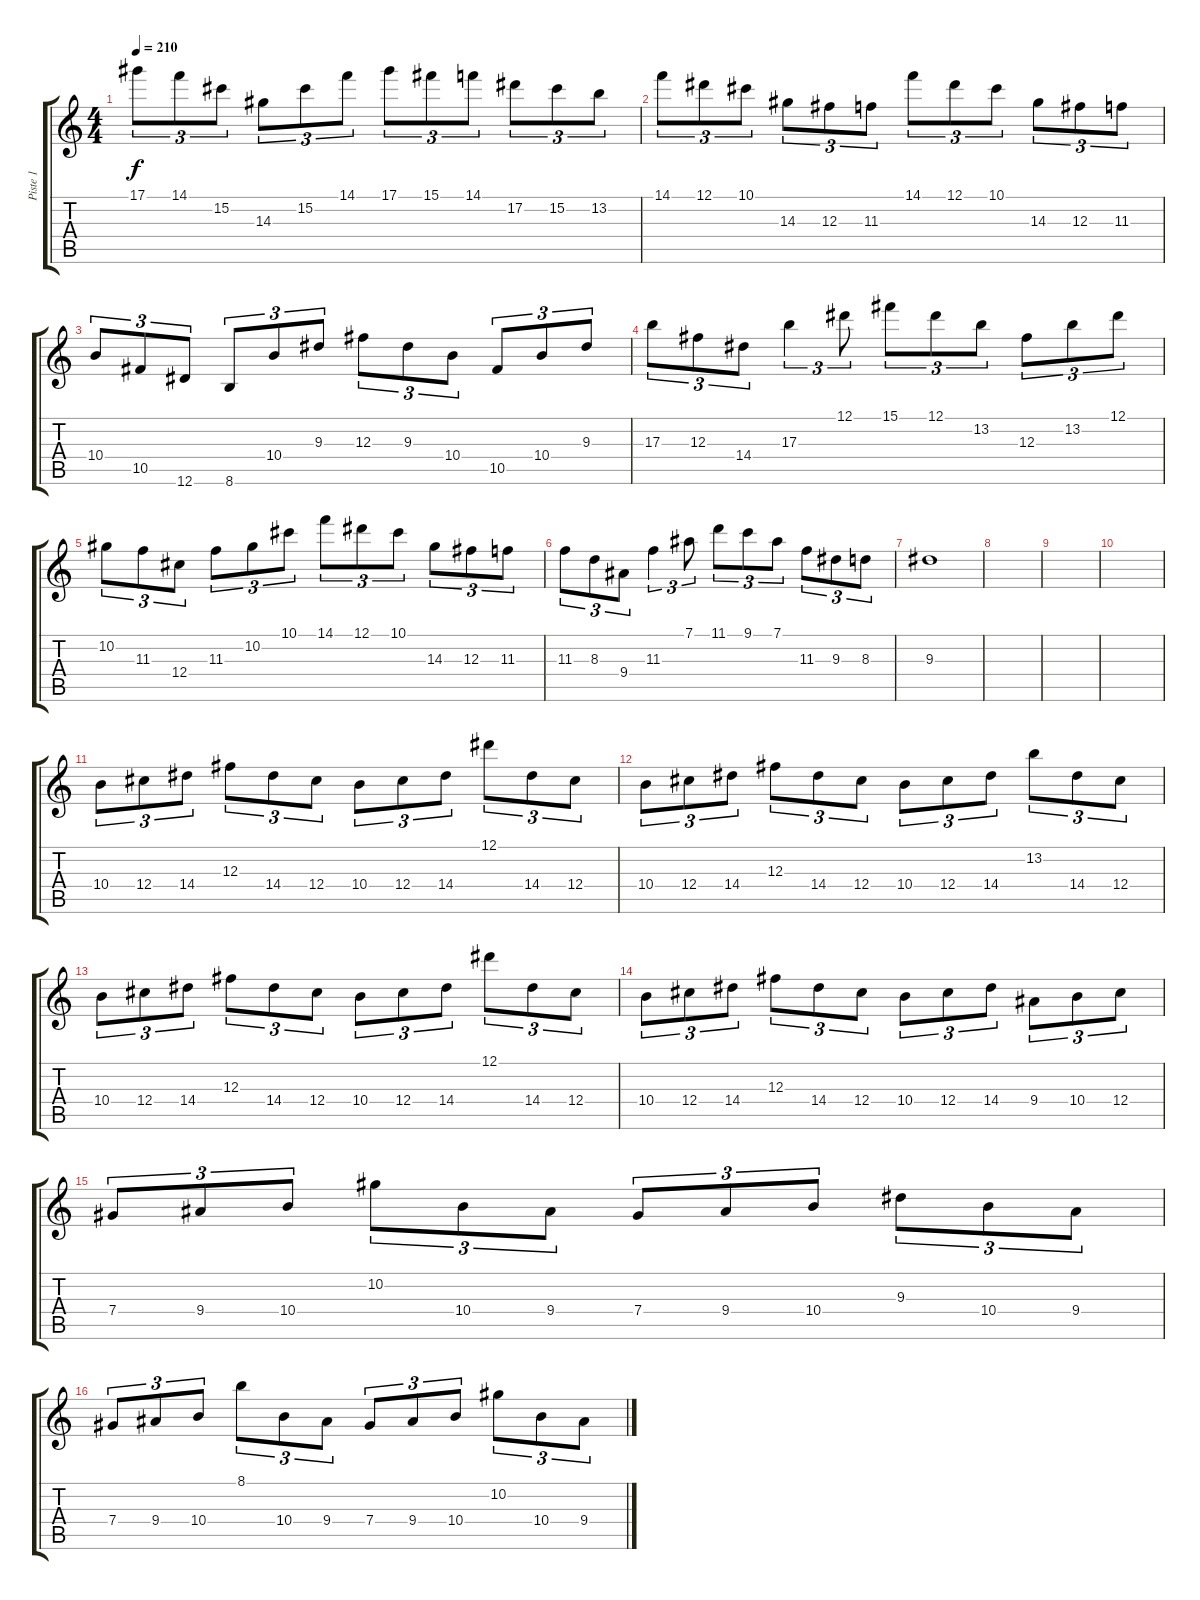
\track ("Piste 1" "Piste 1") {instrument overdrivenguitar}
\staff {score tabs}
\tuning (Eb4 Bb3 Gb3 Db3 Ab2 Eb2) {hide}
\ts (4 4)
\tempo 210
\clef g2
\ks c
17.1.8{tu (3 2) dy f} 14.1.8{tu (3 2)} 15.2.8{tu (3 2)} 14.3.8{tu (3 2)} 15.2.8{tu (3 2)} 14.1.8{tu (3 2)} 17.1.8{tu (3 2)} 15.1.8{tu (3 2)} 14.1.8{tu (3 2)} 17.2.8{tu (3 2)} 15.2.8{tu (3 2)} 13.2.8{tu (3 2)} |
14.1.8{tu (3 2)} 12.1.8{tu (3 2)} 10.1.8{tu (3 2)} 14.3.8{tu (3 2)} 12.3.8{tu (3 2)} 11.3.8{tu (3 2)} 14.1.8{tu (3 2)} 12.1.8{tu (3 2)} 10.1.8{tu (3 2)} 14.3.8{tu (3 2)} 12.3.8{tu (3 2)} 11.3.8{tu (3 2)} |
10.4.8{tu (3 2)} 10.5.8{tu (3 2)} 12.6.8{tu (3 2)} 8.6.8{tu (3 2)} 10.4.8{tu (3 2)} 9.3.8{tu (3 2)} 12.3.8{tu (3 2)} 9.3.8{tu (3 2)} 10.4.8{tu (3 2)} 10.5.8{tu (3 2)} 10.4.8{tu (3 2)} 9.3.8{tu (3 2)} |
17.3.8{tu (3 2)} 12.3.8{tu (3 2)} 14.4.8{tu (3 2)} 17.3.4{tu (3 2)} 12.1.8{tu (3 2)} 15.1.8{tu (3 2)} 12.1.8{tu (3 2)} 13.2.8{tu (3 2)} 12.3.8{tu (3 2)} 13.2.8{tu (3 2)} 12.1.8{tu (3 2)} |
10.2.8{tu (3 2)} 11.3.8{tu (3 2)} 12.4.8{tu (3 2)} 11.3.8{tu (3 2)} 10.2.8{tu (3 2)} 10.1.8{tu (3 2)} 14.1.8{tu (3 2)} 12.1.8{tu (3 2)} 10.1.8{tu (3 2)} 14.3.8{tu (3 2)} 12.3.8{tu (3 2)} 11.3.8{tu (3 2)} |
11.3.8{tu (3 2)} 8.3.8{tu (3 2)} 9.4.8{tu (3 2)} 11.3.4{tu (3 2)} 7.1.8{tu (3 2)} 11.1.8{tu (3 2)} 9.1.8{tu (3 2)} 7.1.8{tu (3 2)} 11.3.8{tu (3 2)} 9.3.8{tu (3 2)} 8.3.8{tu (3 2)} |
9.3.1 |
|
|
|
10.4.8{tu (3 2)} 12.4.8{tu (3 2)} 14.4.8{tu (3 2)} 12.3.8{tu (3 2)} 14.4.8{tu (3 2)} 12.4.8{tu (3 2)} 10.4.8{tu (3 2)} 12.4.8{tu (3 2)} 14.4.8{tu (3 2)} 12.1.8{tu (3 2)} 14.4.8{tu (3 2)} 12.4.8{tu (3 2)} |
10.4.8{tu (3 2)} 12.4.8{tu (3 2)} 14.4.8{tu (3 2)} 12.3.8{tu (3 2)} 14.4.8{tu (3 2)} 12.4.8{tu (3 2)} 10.4.8{tu (3 2)} 12.4.8{tu (3 2)} 14.4.8{tu (3 2)} 13.2.8{tu (3 2)} 14.4.8{tu (3 2)} 12.4.8{tu (3 2)} |
10.4.8{tu (3 2)} 12.4.8{tu (3 2)} 14.4.8{tu (3 2)} 12.3.8{tu (3 2)} 14.4.8{tu (3 2)} 12.4.8{tu (3 2)} 10.4.8{tu (3 2)} 12.4.8{tu (3 2)} 14.4.8{tu (3 2)} 12.1.8{tu (3 2)} 14.4.8{tu (3 2)} 12.4.8{tu (3 2)} |
10.4.8{tu (3 2)} 12.4.8{tu (3 2)} 14.4.8{tu (3 2)} 12.3.8{tu (3 2)} 14.4.8{tu (3 2)} 12.4.8{tu (3 2)} 10.4.8{tu (3 2)} 12.4.8{tu (3 2)} 14.4.8{tu (3 2)} 9.4.8{tu (3 2)} 10.4.8{tu (3 2)} 12.4.8{tu (3 2)} |
7.4.8{tu (3 2)} 9.4.8{tu (3 2)} 10.4.8{tu (3 2)} 10.2.8{tu (3 2)} 10.4.8{tu (3 2)} 9.4.8{tu (3 2)} 7.4.8{tu (3 2)} 9.4.8{tu (3 2)} 10.4.8{tu (3 2)} 9.3.8{tu (3 2)} 10.4.8{tu (3 2)} 9.4.8{tu (3 2)} |
7.4.8{tu (3 2)} 9.4.8{tu (3 2)} 10.4.8{tu (3 2)} 8.1.8{tu (3 2)} 10.4.8{tu (3 2)} 9.4.8{tu (3 2)} 7.4.8{tu (3 2)} 9.4.8{tu (3 2)} 10.4.8{tu (3 2)} 10.2.8{tu (3 2)} 10.4.8{tu (3 2)} 9.4.8{tu (3 2)}
